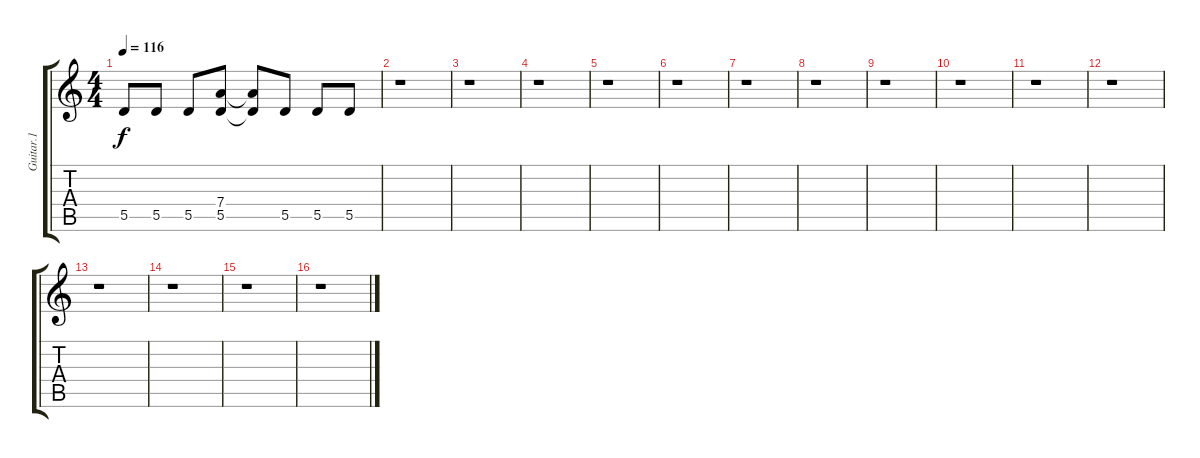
\track ("Guitar.1" "Guitar.1") {instrument distortionguitar}
\staff {score tabs}
\tuning (E4 B3 G3 D3 A2 E2) {hide}
\ts (4 4)
\tempo 116
\clef g2
\ks c
5.5.8{dy f} 5.5.8 5.5.8 (7.4 5.5).8 (7.4{t} 5.5{t}).8 5.5.8 5.5.8 5.5.8 |
r.1 |
r.1 |
r.1 |
r.1 |
r.1 |
r.1 |
r.1 |
r.1 |
r.1 |
r.1 |
r.1 |
r.1 |
r.1 |
r.1 |
r.1
